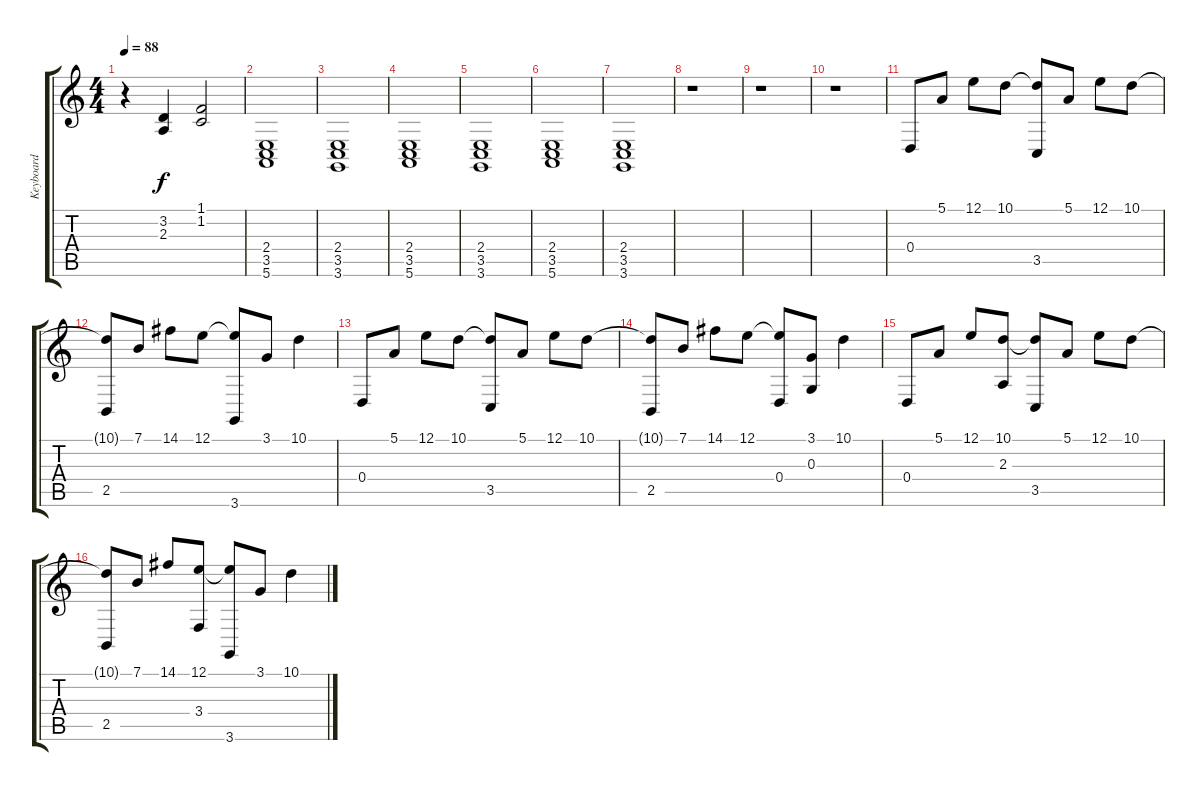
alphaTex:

\track ("Keyboard" "Keyboard") {instrument acousticgrandpiano}
\staff {score tabs}
\tuning (E4 B3 G3 D3 A2 E2) {hide}
\ts (4 4)
\tempo 88
\clef g2
\ks c
r.4{dy f} (3.2 2.3).4 (1.1 1.2).2 |
(2.4 3.5 5.6).1 |
(2.4 3.5 3.6).1 |
(2.4 3.5 5.6).1 |
(2.4 3.5 3.6).1 |
(2.4 3.5 5.6).1 |
(2.4 3.5 3.6).1 |
r.1 |
r.1 |
r.1 |
0.4.8{volume 13 balance 11 instrument acousticgrandpiano} 5.1.8 12.1.8 10.1.8 (10.1{t} 3.5).8 5.1.8 12.1.8 10.1.8 |
(10.1{t} 2.5).8 7.1.8 14.1.8 12.1.8 (12.1{t} 3.6).8 3.1.8 10.1.4 |
0.4.8 5.1.8 12.1.8 10.1.8 (10.1{t} 3.5).8 5.1.8 12.1.8 10.1.8 |
(10.1{t} 2.5).8 7.1.8 14.1.8 12.1.8 (12.1{t} 0.4).8 (3.1 0.3).8 10.1.4 |
0.4.8 5.1.8 12.1.8 (10.1 2.3).8 (10.1{t} 3.5).8 5.1.8 12.1.8 10.1.8 |
(10.1{t} 2.5).8 7.1.8 14.1.8 (12.1 3.4).8 (12.1{t} 3.6).8 3.1.8 10.1.4
